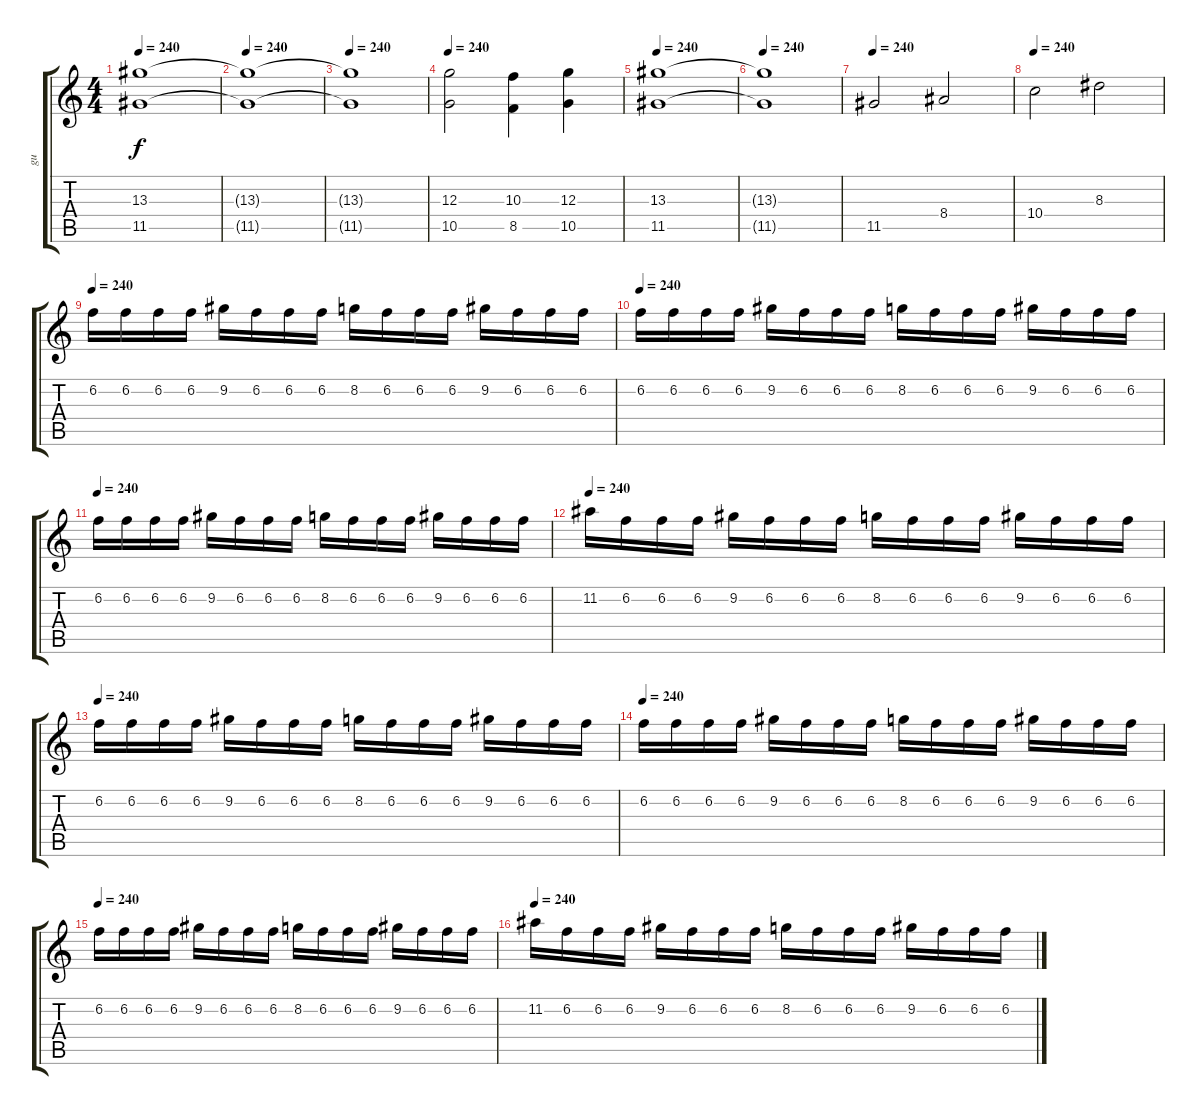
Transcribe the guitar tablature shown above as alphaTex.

\track ("gu" "gu") {instrument distortionguitar}
\staff {score tabs}
\tuning (E4 B3 G3 D3 A2 E2) {hide}
\ts (4 4)
\tempo 240
\clef g2
\ks c
(13.3 11.5).1{dy f} |
\tempo 240
(13.3{t} 11.5{t}).1 |
\tempo 240
(13.3{t} 11.5{t}).1 |
\tempo 240
(12.3 10.5).2 (10.3 8.5).4 (12.3 10.5).4 |
\tempo 240
(13.3 11.5).1 |
\tempo 240
(13.3{t} 11.5{t}).1 |
\tempo 240
11.5.2 8.4.2 |
\tempo 240
10.4.2 8.3.2 |
\tempo 240
6.2.16 6.2.16 6.2.16 6.2.16 9.2.16 6.2.16 6.2.16 6.2.16 8.2.16 6.2.16 6.2.16 6.2.16 9.2.16 6.2.16 6.2.16 6.2.16 |
\tempo 240
6.2.16 6.2.16 6.2.16 6.2.16 9.2.16 6.2.16 6.2.16 6.2.16 8.2.16 6.2.16 6.2.16 6.2.16 9.2.16 6.2.16 6.2.16 6.2.16 |
\tempo 240
6.2.16 6.2.16 6.2.16 6.2.16 9.2.16 6.2.16 6.2.16 6.2.16 8.2.16 6.2.16 6.2.16 6.2.16 9.2.16 6.2.16 6.2.16 6.2.16 |
\tempo 240
11.2.16 6.2.16 6.2.16 6.2.16 9.2.16 6.2.16 6.2.16 6.2.16 8.2.16 6.2.16 6.2.16 6.2.16 9.2.16 6.2.16 6.2.16 6.2.16 |
\tempo 240
6.2.16 6.2.16 6.2.16 6.2.16 9.2.16 6.2.16 6.2.16 6.2.16 8.2.16 6.2.16 6.2.16 6.2.16 9.2.16 6.2.16 6.2.16 6.2.16 |
\tempo 240
6.2.16 6.2.16 6.2.16 6.2.16 9.2.16 6.2.16 6.2.16 6.2.16 8.2.16 6.2.16 6.2.16 6.2.16 9.2.16 6.2.16 6.2.16 6.2.16 |
\tempo 240
6.2.16 6.2.16 6.2.16 6.2.16 9.2.16 6.2.16 6.2.16 6.2.16 8.2.16 6.2.16 6.2.16 6.2.16 9.2.16 6.2.16 6.2.16 6.2.16 |
\tempo 240
11.2.16 6.2.16 6.2.16 6.2.16 9.2.16 6.2.16 6.2.16 6.2.16 8.2.16 6.2.16 6.2.16 6.2.16 9.2.16 6.2.16 6.2.16 6.2.16
